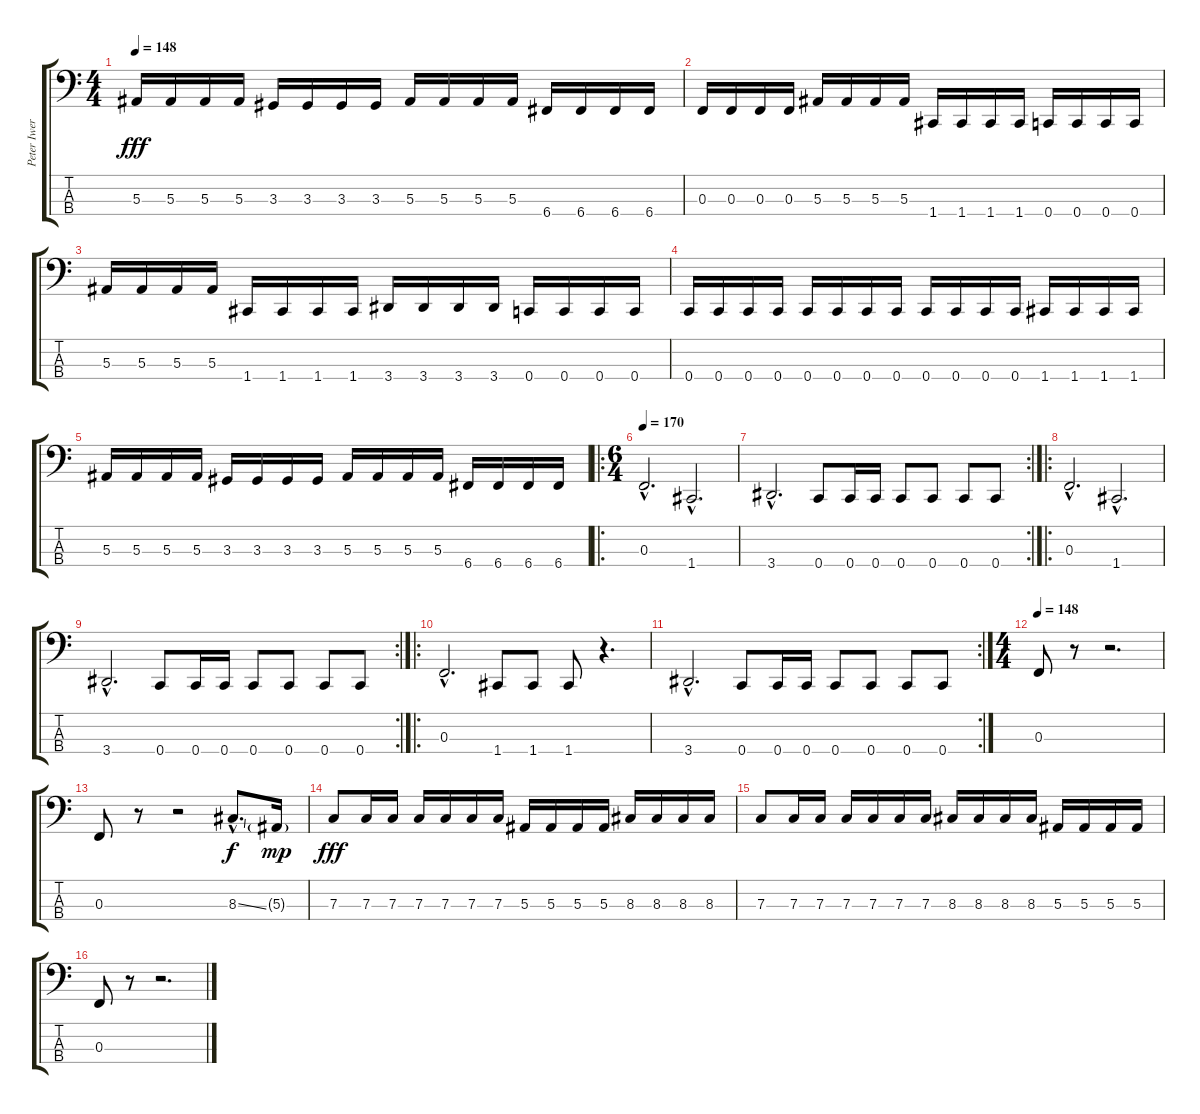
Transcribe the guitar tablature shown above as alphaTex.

\track ("Peter Iwers" "Peter Iwer") {instrument electricbasspick}
\staff {score tabs}
\tuning (Eb2 Bb1 F1 C1) {hide}
\ts (4 4)
\tempo 148
\clef f4
\ks c
5.3.16{dy fff} 5.3.16 5.3.16 5.3.16 3.3.16 3.3.16 3.3.16 3.3.16 5.3.16 5.3.16 5.3.16 5.3.16 6.4.16 6.4.16 6.4.16 6.4.16 |
0.3.16 0.3.16 0.3.16 0.3.16 5.3.16 5.3.16 5.3.16 5.3.16 1.4.16 1.4.16 1.4.16 1.4.16 0.4.16 0.4.16 0.4.16 0.4.16 |
5.3.16 5.3.16 5.3.16 5.3.16 1.4.16 1.4.16 1.4.16 1.4.16 3.4.16 3.4.16 3.4.16 3.4.16 0.4.16 0.4.16 0.4.16 0.4.16 |
0.4.16 0.4.16 0.4.16 0.4.16 0.4.16 0.4.16 0.4.16 0.4.16 0.4.16 0.4.16 0.4.16 0.4.16 1.4.16 1.4.16 1.4.16 1.4.16 |
5.3.16 5.3.16 5.3.16 5.3.16 3.3.16 3.3.16 3.3.16 3.3.16 5.3.16 5.3.16 5.3.16 5.3.16 6.4.16 6.4.16 6.4.16 6.4.16 |
\ro
\ts (6 4)
\tempo 170
0.3{hac}.2{d} 1.4{hac}.2{d} |
\rc 2
3.4{hac}.2{d} 0.4.8 0.4.16 0.4.16 0.4.8 0.4.8 0.4.8 0.4.8 |
\ro
0.3{hac}.2{d} 1.4{hac}.2{d} |
\rc 2
3.4{hac}.2{d} 0.4.8 0.4.16 0.4.16 0.4.8 0.4.8 0.4.8 0.4.8 |
\ro
0.3{hac}.2{d} 1.4.8 1.4.8 1.4.8 r.4{d} |
\rc 2
3.4{hac}.2{d} 0.4.8 0.4.16 0.4.16 0.4.8 0.4.8 0.4.8 0.4.8 |
\ts (4 4)
\tempo 148
0.3.8 r.8 r.2{d} |
0.3.8 r.8 r.2 8.3{ss hac}.8{d dy f} 5.3{g}.16{dy mp} |
7.3.8{dy fff} 7.3.16 7.3.16 7.3.16 7.3.16 7.3.16 7.3.16 5.3.16 5.3.16 5.3.16 5.3.16 8.3.16 8.3.16 8.3.16 8.3.16 |
7.3.8 7.3.16 7.3.16 7.3.16 7.3.16 7.3.16 7.3.16 8.3.16 8.3.16 8.3.16 8.3.16 5.3.16 5.3.16 5.3.16 5.3.16 |
0.3.8 r.8 r.2{d}
